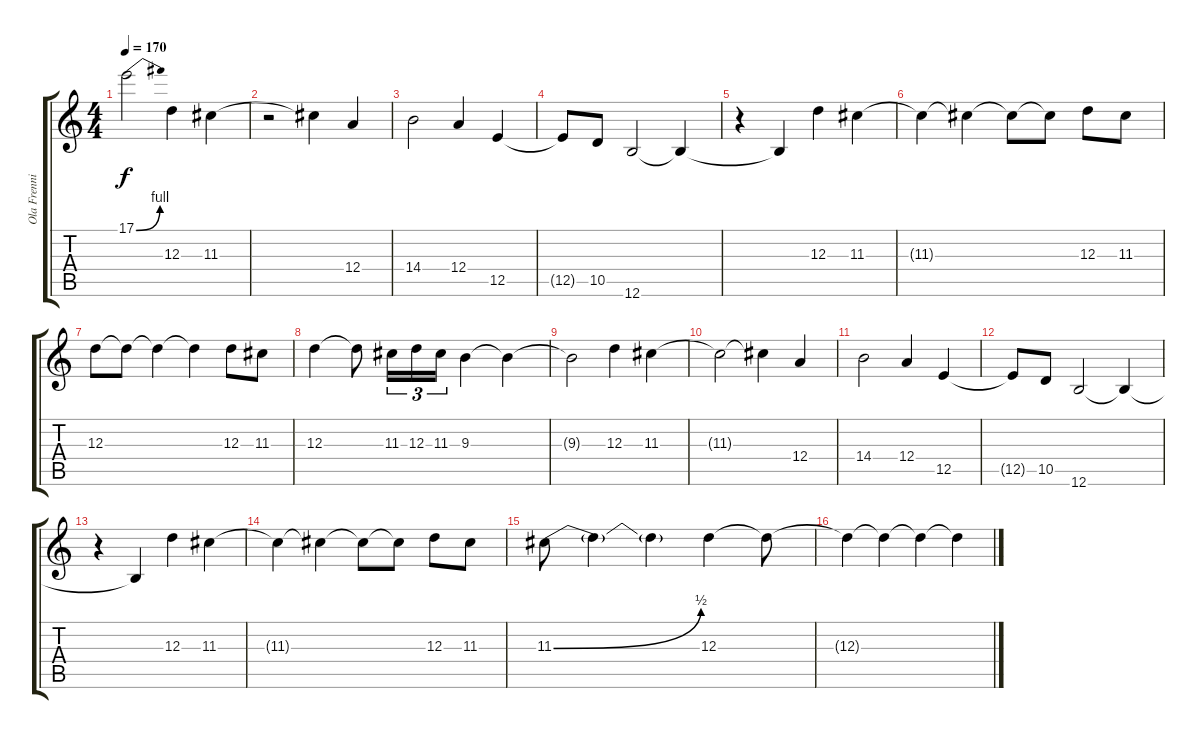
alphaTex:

\track ("Ola Frenning" "Ola Frenni") {instrument distortionguitar}
\staff {score tabs}
\tuning (B3 Gb3 D3 A2 E2 B1) {hide}
\ts (4 4)
\tempo 170
\clef g2
\ks c
17.1{be (bend 0 0 60 4)}.2{dy f volume 13} 12.3.4 11.3.4 |
r.2 11.3{t}.4 12.4.4 |
14.4.2 12.4.4 12.5.4 |
12.5{t}.8 10.5.8 12.6.2 12.6{t}.4 |
r.4 12.6{t}.4 12.3.4 11.3.4 |
11.3{t}.4 11.3{t}.4 11.3{t}.8 11.3{t}.8 12.3.8 11.3.8 |
12.3.8 12.3{t}.8 12.3{t}.4 12.3{t}.4 12.3.8 11.3.8 |
12.3.4 12.3{t}.8 11.3.16{tu (3 2)} 12.3.16{tu (3 2)} 11.3.16{tu (3 2)} 9.3.4 9.3{t}.4 |
9.3{t}.2 12.3.4 11.3.4 |
11.3{t}.2 11.3{t}.4 12.4.4 |
14.4.2 12.4.4 12.5.4 |
12.5{t}.8 10.5.8 12.6.2 12.6{t}.4 |
r.4 12.6{t}.4 12.3.4 11.3.4 |
11.3{t}.4 11.3{t}.4 11.3{t}.8 11.3{t}.8 12.3.8 11.3.8 |
11.3{be (bend 0 0 60 2)}.8 11.3{t}.4 11.3{t}.4 12.3.4 12.3{t}.8 |
12.3{t}.4 12.3{t}.4 12.3{t}.4 12.3{t}.4
